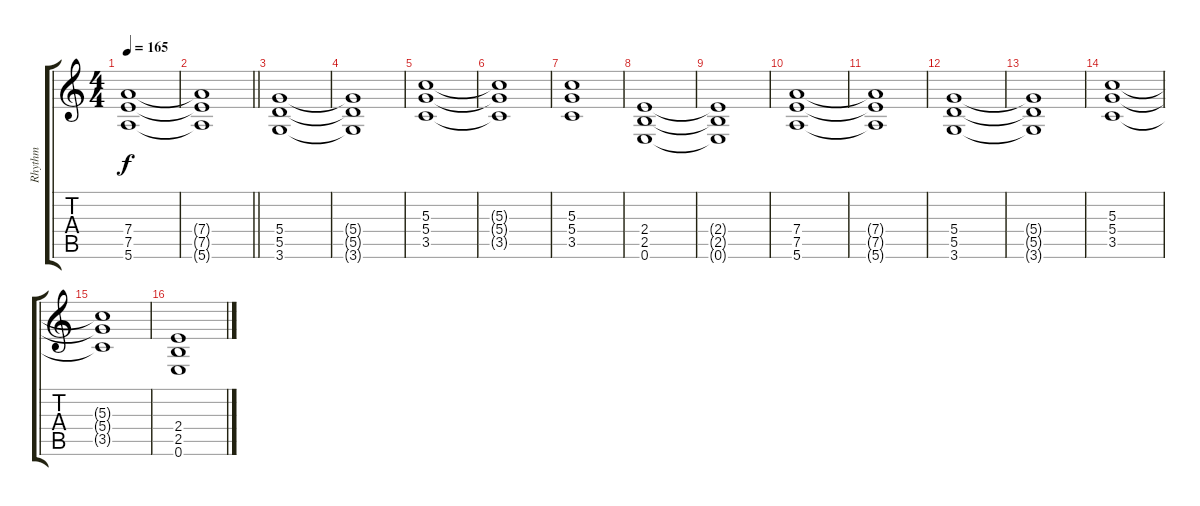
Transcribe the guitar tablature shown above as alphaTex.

\track ("Rhythm" "Rhythm") {instrument distortionguitar}
\staff {score tabs}
\tuning (E4 B3 G3 D3 A2 E2) {hide}
\ts (4 4)
\tempo 165
\clef g2
\ks c
(7.4 7.5 5.6).1{dy f} |
\barLineRight lightlight
(7.4{t} 7.5{t} 5.6{t}).1 |
(5.4 5.5 3.6).1 |
(5.4{t} 5.5{t} 3.6{t}).1 |
(5.3 5.4 3.5).1 |
(5.3{t} 5.4{t} 3.5{t}).1 |
(5.3 5.4 3.5).1 |
(2.4 2.5 0.6).1 |
(2.4{t} 2.5{t} 0.6{t}).1 |
(7.4 7.5 5.6).1 |
(7.4{t} 7.5{t} 5.6{t}).1 |
(5.4 5.5 3.6).1 |
(5.4{t} 5.5{t} 3.6{t}).1 |
(5.3 5.4 3.5).1 |
(5.3{t} 5.4{t} 3.5{t}).1 |
(2.4 2.5 0.6).1
